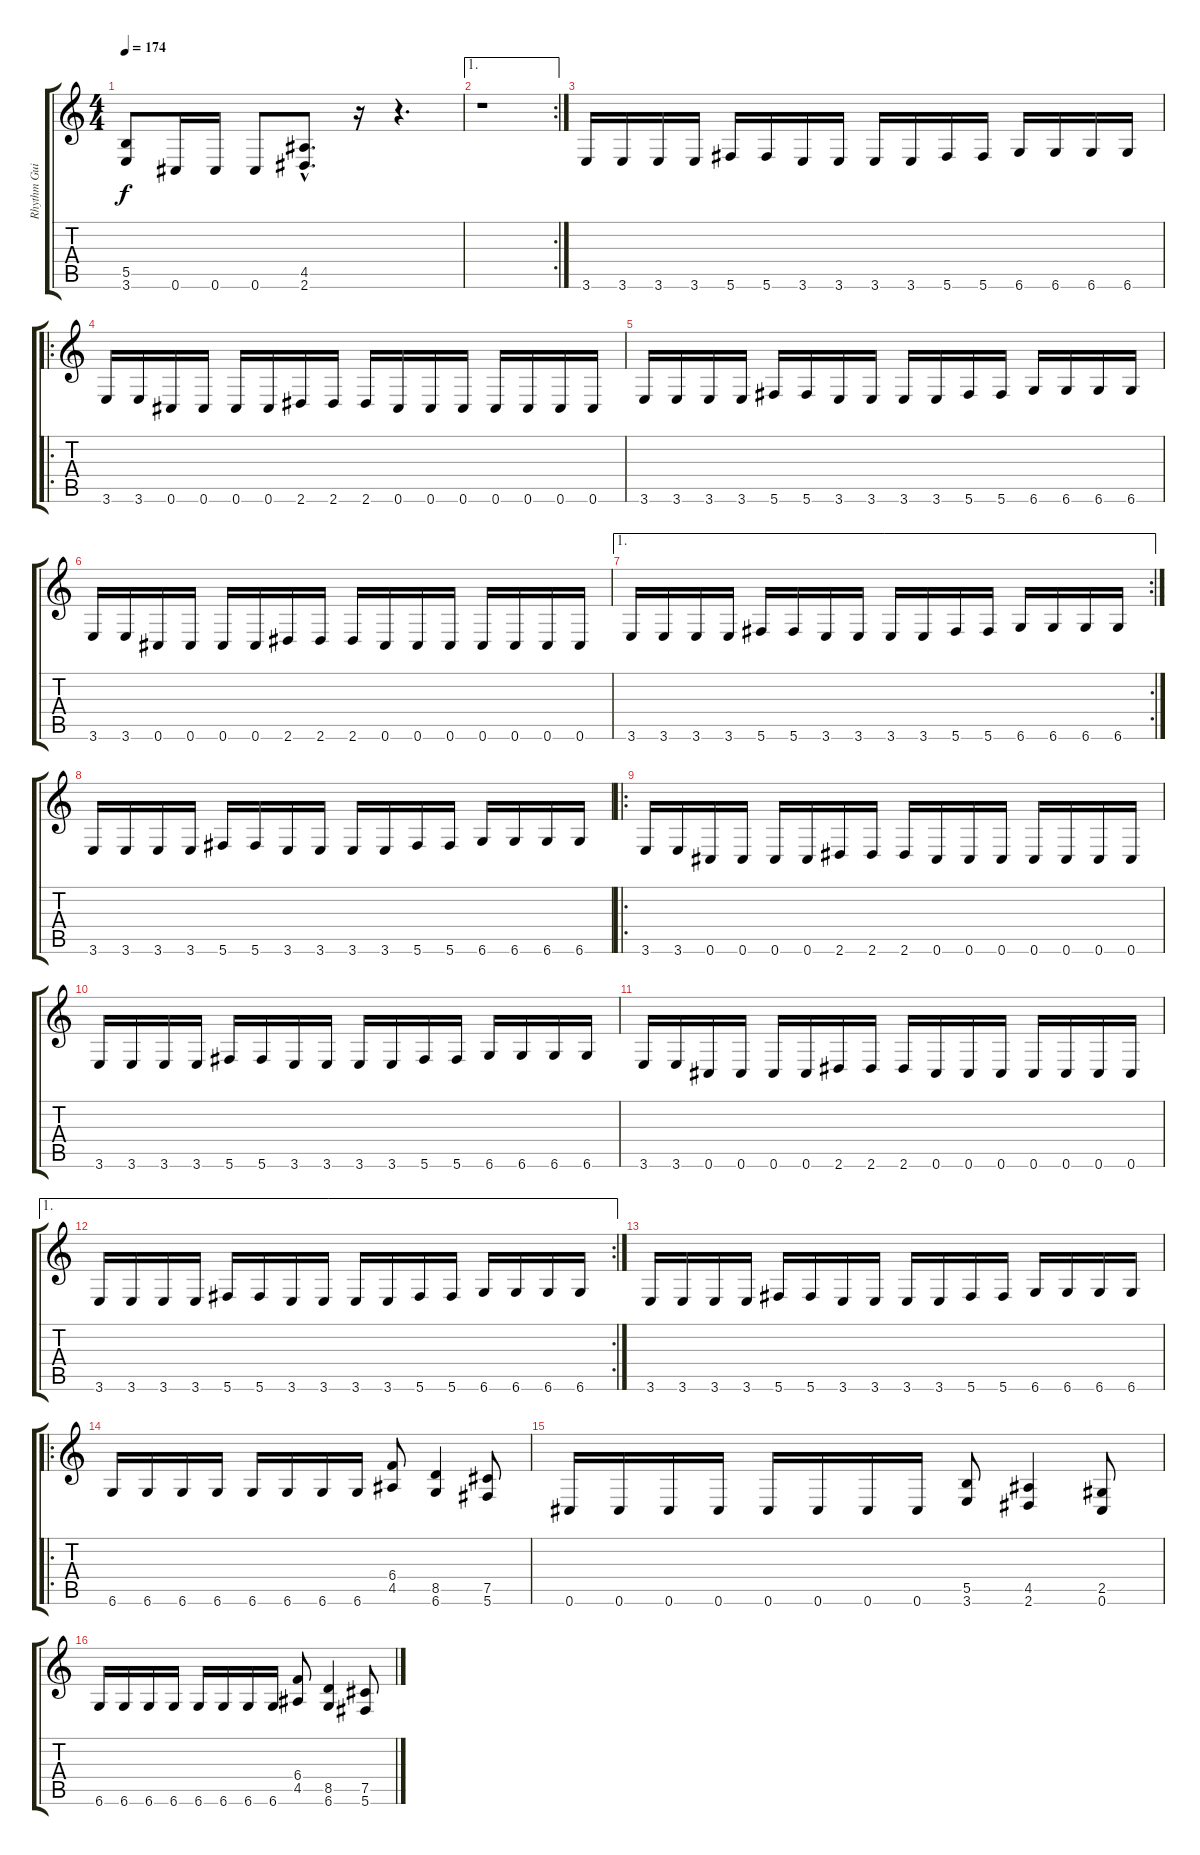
\track ("Rhythm Guitar" "Rhythm Gui") {instrument overdrivenguitar}
\staff {score tabs}
\tuning (Db4 Ab3 E3 B2 Gb2 Db2) {hide}
\ts (4 4)
\tempo 174
\clef g2
\ks c
(5.5 3.6).8{dy f} 0.6.16 0.6.16 0.6.8 (4.5{hac} 2.6{hac}).8{d} r.16 r.4{d} |
\ae 1
\rc 2
r.1 |
3.6.16 3.6.16 3.6.16 3.6.16 5.6.16 5.6.16 3.6.16 3.6.16 3.6.16 3.6.16 5.6.16 5.6.16 6.6.16 6.6.16 6.6.16 6.6.16 |
\ro
3.6.16 3.6.16 0.6.16 0.6.16 0.6.16 0.6.16 2.6.16 2.6.16 2.6.16 0.6.16 0.6.16 0.6.16 0.6.16 0.6.16 0.6.16 0.6.16 |
3.6.16 3.6.16 3.6.16 3.6.16 5.6.16 5.6.16 3.6.16 3.6.16 3.6.16 3.6.16 5.6.16 5.6.16 6.6.16 6.6.16 6.6.16 6.6.16 |
3.6.16 3.6.16 0.6.16 0.6.16 0.6.16 0.6.16 2.6.16 2.6.16 2.6.16 0.6.16 0.6.16 0.6.16 0.6.16 0.6.16 0.6.16 0.6.16 |
\ae 1
\rc 2
3.6.16 3.6.16 3.6.16 3.6.16 5.6.16 5.6.16 3.6.16 3.6.16 3.6.16 3.6.16 5.6.16 5.6.16 6.6.16 6.6.16 6.6.16 6.6.16 |
3.6.16 3.6.16 3.6.16 3.6.16 5.6.16 5.6.16 3.6.16 3.6.16 3.6.16 3.6.16 5.6.16 5.6.16 6.6.16 6.6.16 6.6.16 6.6.16 |
\ro
3.6.16 3.6.16 0.6.16 0.6.16 0.6.16 0.6.16 2.6.16 2.6.16 2.6.16 0.6.16 0.6.16 0.6.16 0.6.16 0.6.16 0.6.16 0.6.16 |
3.6.16 3.6.16 3.6.16 3.6.16 5.6.16 5.6.16 3.6.16 3.6.16 3.6.16 3.6.16 5.6.16 5.6.16 6.6.16 6.6.16 6.6.16 6.6.16 |
3.6.16 3.6.16 0.6.16 0.6.16 0.6.16 0.6.16 2.6.16 2.6.16 2.6.16 0.6.16 0.6.16 0.6.16 0.6.16 0.6.16 0.6.16 0.6.16 |
\ae 1
\rc 2
3.6.16 3.6.16 3.6.16 3.6.16 5.6.16 5.6.16 3.6.16 3.6.16 3.6.16 3.6.16 5.6.16 5.6.16 6.6.16 6.6.16 6.6.16 6.6.16 |
3.6.16 3.6.16 3.6.16 3.6.16 5.6.16 5.6.16 3.6.16 3.6.16 3.6.16 3.6.16 5.6.16 5.6.16 6.6.16 6.6.16 6.6.16 6.6.16 |
\ro
6.6.16 6.6.16 6.6.16 6.6.16 6.6.16 6.6.16 6.6.16 6.6.16 (6.4 4.5).8 (8.5 6.6).4 (7.5 5.6).8 |
0.6.16 0.6.16 0.6.16 0.6.16 0.6.16 0.6.16 0.6.16 0.6.16 (5.5 3.6).8 (4.5 2.6).4 (2.5 0.6).8 |
6.6.16 6.6.16 6.6.16 6.6.16 6.6.16 6.6.16 6.6.16 6.6.16 (6.4 4.5).8 (8.5 6.6).4 (7.5 5.6).8
